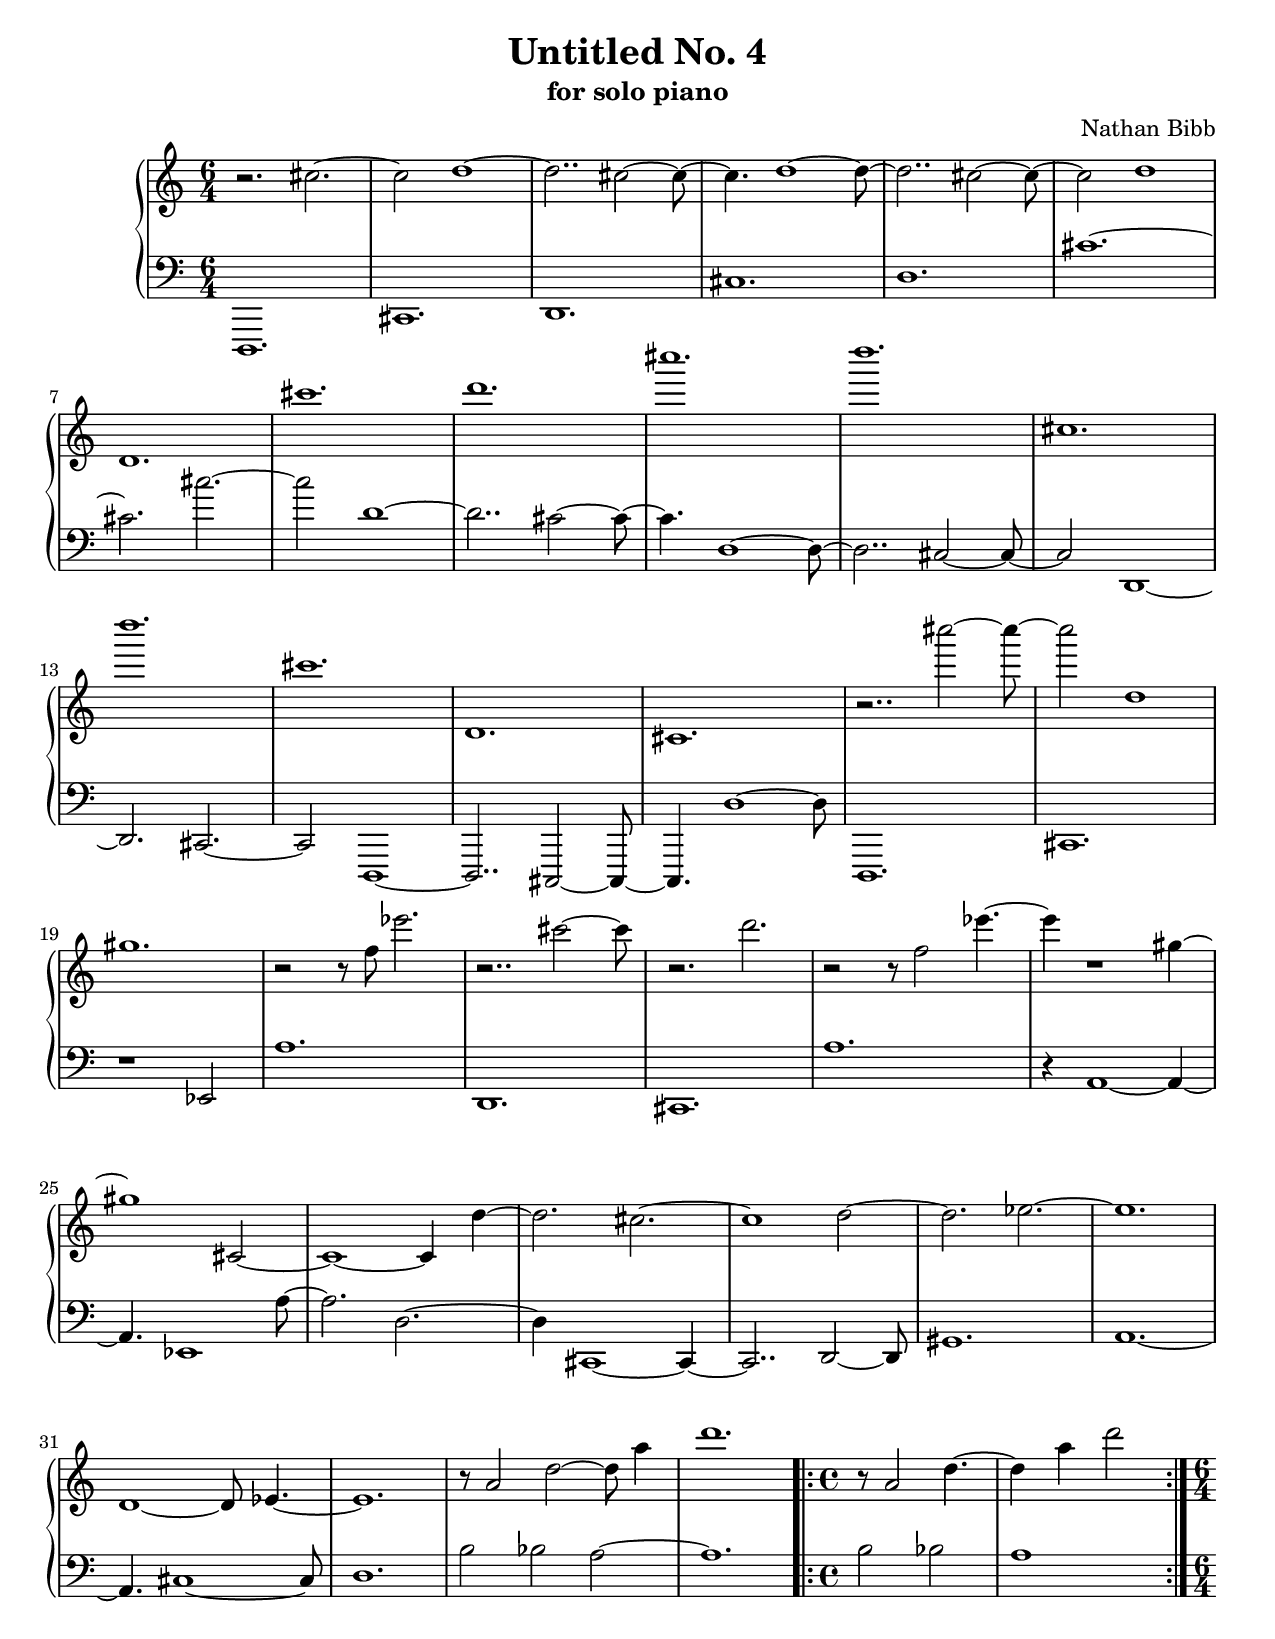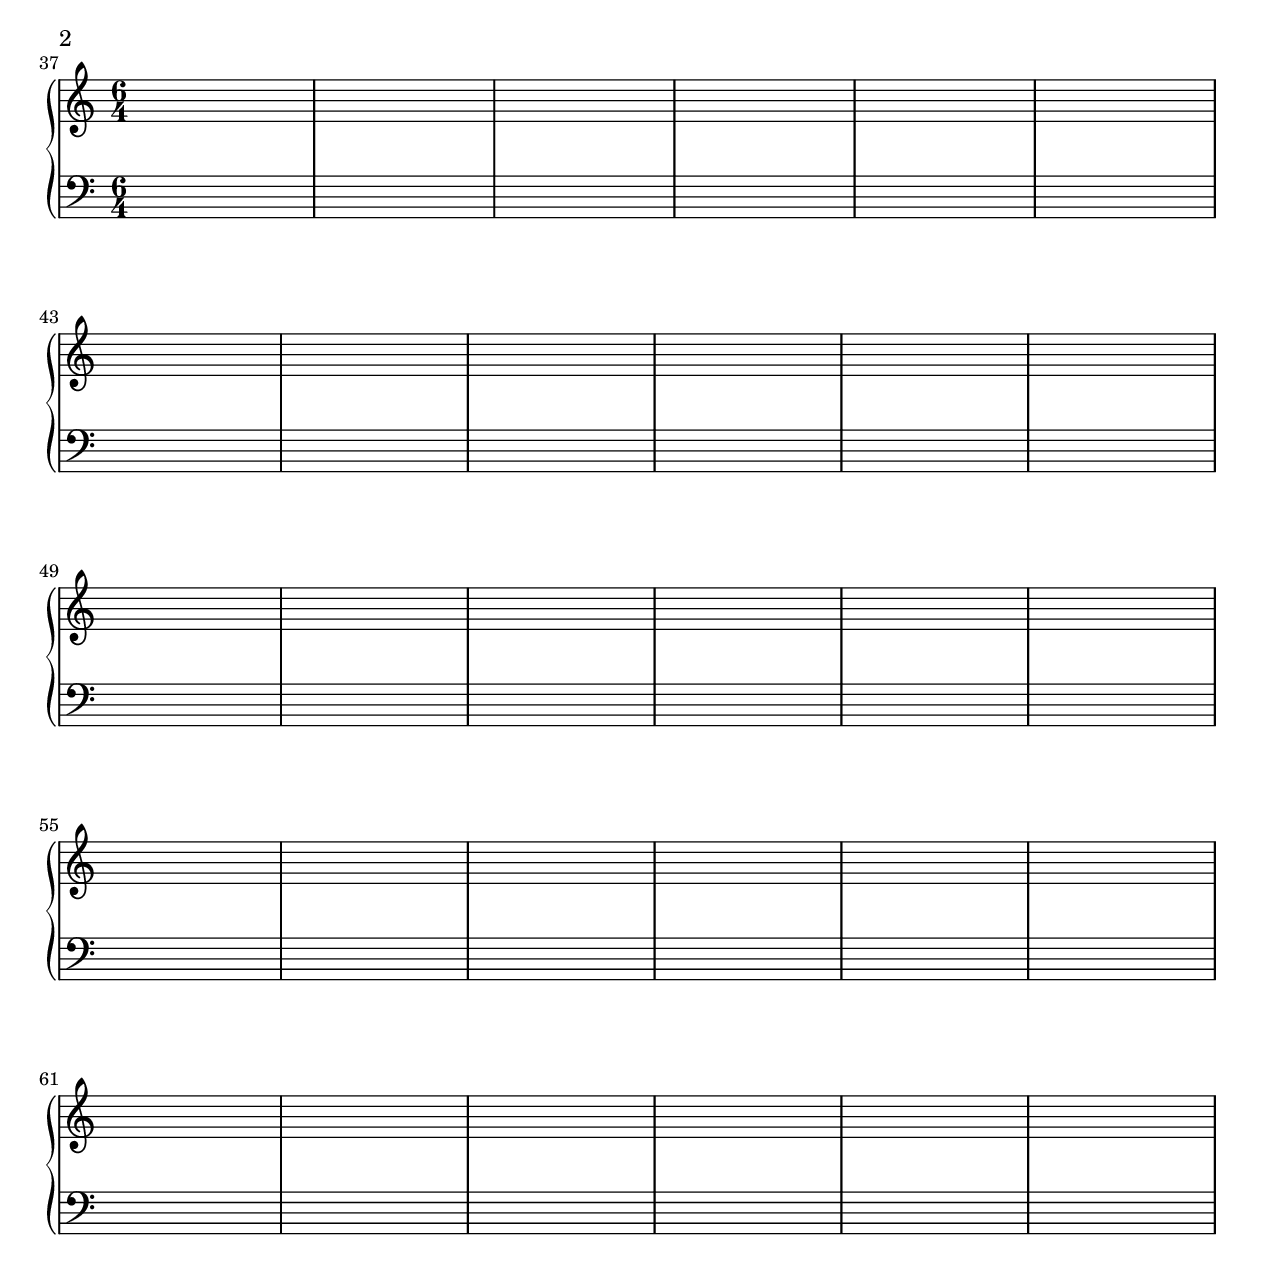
\version "2.12.0"
\header {
  title = "Untitled No. 4"
  subtitle = "for solo piano"
  composer = "Nathan Bibb"
}
\include "english.ly"
\paper {
 #(set-paper-size "letter")
}
upper =  {
  \clef treble
  \time 6/4
  % 1 - 6
  r2. cs''2. ~	|  
  cs''2 d''1 ~	|
  d''2.. cs''2 ~ cs''8 ~	|  
  cs''4. d''1 ~ d''8 ~	|
  d''2.. cs''2 ~ cs''8 ~	|  
  cs''2 d''1	|
  \break
  % 7 - 12
  d'1.	|
  cs'''1.	|
  d'''1.	|
  cs''''1.	|
  d''''1.	|
  cs''1.	|
  \break
  % 13 - 18
  d''''1.	|
  cs'''1.	|
  d'1.	|
  cs'1.	|
  r2.. cs''''2 ~ cs''''8 ~	|
  cs''''2 d''1	|
  \break
  % 19 - 24
  gs''1.	|
  r2 r8 f''8 ef'''2.	|
  r2.. cs'''2 ~ cs'''8	|  
  r2. d'''2.	|
  r2 r8 f''2 ef'''4. ~	|
  ef'''4 r1 gs''4 ~	|
  \break
  % 25 - 30
  gs''1 cs'2 ~	|
  cs'1 ~ cs'4 d''4 ~	|
  d''2.	cs''2. ~	|
  cs''1 d''2 ~	|
  d''2. ef''2. ~	|
  ef''1.
  \break
  % 31 - 36
  d'1 ~ d'8 ef'4. ~	|
  ef'1.	|
  r8 a'2 d''2 ~ d''8 a''4	|
  d'''1.	|
  \time 4/4
  \repeat volta 2 {
  r8 a'2 d''4. ~	|
  d''4 a''4 d'''2 }	|
  \break
  % 37 - 42
  \time 6/4
  s1.	|
  s1.	|
  s1.	|
  s1.	|
  s1.	|
  s1.	|
  \break
  % 43 - 48
  s1.	|
  s1.	|
  s1.	|
  s1.	|
  s1.	|
  s1.	|
  \break
  % 49 - 54
  s1.	|
  s1.	|
  s1.	|
  s1.	|
  s1.	|
  s1.	|
  \break
  % 55 - 60
  s1.	|
  s1.	|
  s1.	|
  s1.	|
  s1.	|
  s1.	|
  \break
  % 61 - 66
  s1.	|
  s1.	|
  s1.	|
  s1.	|
  s1.	|
  s1.	|
  \break
}
lower = {
  \clef bass
  \time 6/4
  % 1 - 6
  d,,1.	|
  cs,1.	|
  d,1.	|
  cs1.	|
  d1.	|
  cs'1. ~	|
  \break
  % 7 - 12
  cs'2. cs''2. ~	|  
  cs''2 d'1 ~	|
  d'2.. cs'2 ~ cs'8 ~	|  
  cs'4. d1 ~ d8 ~	|
  d2.. cs2 ~ cs8 ~	|  
  cs2 d,1 ~	|
  \break
  % 13 - 18
  d,2. cs,2. ~	|  
  cs,2 d,,1 ~	|
  d,,2.. cs,,2 ~ cs,,8 ~	|  
  cs,,4. d1 ~ d8	|
  d,,1.	|
  cs,1.	|
  \break
  % 19 - 24
  r1 ef,2	|
  a1.	|
  d,1.	|
  cs,1.	|
  a1.	|
  r4 a,1 ~ a,4 ~	|
  \break
  % 25 - 30
  a,4.  ef,1 a8 ~	|
  a2. d2. ~	|
  d4 cs,1 ~ cs,4 ~	|
  cs,2.. d,2 ~ d,8	|
  gs,1.	|
  a,1. ~	|
  \break
  % 31 - 36
  a,4. cs1 ~ cs8	|
  d1.	|
  b2 bf2 a2 ~	|
  a1.	|
  \time 4/4
  \repeat volta 2 {
  b2 bf2	|
  a1 }	|
  \break
  % 37 - 42
  \time 6/4
  s1.	|
  s1.	|
  s1.	|
  s1.	|
  s1.	|
  s1.	|
  \break
  % 43 - 48
  s1.	|
  s1.	|
  s1.	|
  s1.	|
  s1.	|
  s1.	|
  \break
  % 49 - 54
  s1.	|
  s1.	|
  s1.	|
  s1.	|
  s1.	|
  s1.	|
  \break
  % 55 - 60
  s1.	|
  s1.	|
  s1.	|
  s1.	|
  s1.	|
  s1.	|
  \break
  % 61 - 66
  s1.	|
  s1.	|
  s1.	|
  s1.	|
  s1.	|
  s1.	|
  \break
}
\score {
	\new PianoStaff <<
	\new Staff = "upper" \upper
	\new Staff = "lower" \lower
	>>
	\layout { }
}
\score {
	\unfoldRepeats {
		\new PianoStaff <<
		\set PianoStaff.instrumentName = #"Piano  "
		\new Staff = "upper" \upper
		\new Staff = "lower" \lower
		>>
	}
	\midi { 
	 	\context {
			\Score
			tempoWholesPerMinute = #(ly:make-moment 111 8)
			}
	}
}

%{
sol = {
	<<  { d8	cs'1 ~ cs'8 } \\ { s2	gs'''8.	d''8.	cs''4.	} >>	|
	<<  { a,8.	ef'1 ~ ef'16 } \\ { s2	gs'''4	d''8	cs''4.	} >>	|
	<<  { d8	cs'1 ~ cs'8 } \\ { s2	gs'''8.	d''8.	cs''4.	} >>	|
	<<  { a,8.	ef'2... \times 2/3 { ef'16. cs'16. }  } \\ { s2	gs'''4	d''8	cs''4.	} >>	|
	<<  { d8	cs'1 ~ cs'8 } \\ { s2	gs'''8.	d''8.	cs''4.	} >>	|
	<<  { a,8.	ef'1 ~ ef'16 } \\ { s2	gs'''4	d''8	cs''4.	} >>	|
	
	\time 6/4
	r1.

	\time 6/4
	\repeat volta 3 {
	a'4	fs''4	ds''1	|
	g,,4	d'4	cs'''1	|
	}
}

OLD THEME DIVIDED INTO TWO STAVES BELOW
UPPER
\time 5/4
r1 r4 	|
r1	r8	\times 2/3 { ef'16.	cs'16. }	|
r1 r4	|
r2 gs'''8. d''8. cs''4.	|
r2 gs'''4 d''8 cs''4.	|
r2 gs'''8. d''8. cs''4	\times 2/3 { ef'16. cs'16. }	|
r2 gs'''4 d''8 cs''4.	|
r2 gs'''8. d''8. cs''4	\times 2/3 { ef'16. cs'16. }	|
r2 gs'''8. d''8. cs''4.	|
r2 gs'''4 d''8 cs''4.	|

LOWER
  \time 5/4
d8. cs'1 ~ cs'16	|
a,4 ef'1	|
d8 cs'1 ~ cs'8	|
a,4 ef'1	|
d8. cs'1 ~ cs'16	|
a,8. ef'1 ~ ef'16	|
d8 cs'1 ~ cs'8	|
a,8. ef'1 ~ ef'16	|
d8 cs'1 ~ cs'8	|
a,8. ef'1 ~ ef'16	|


%}
